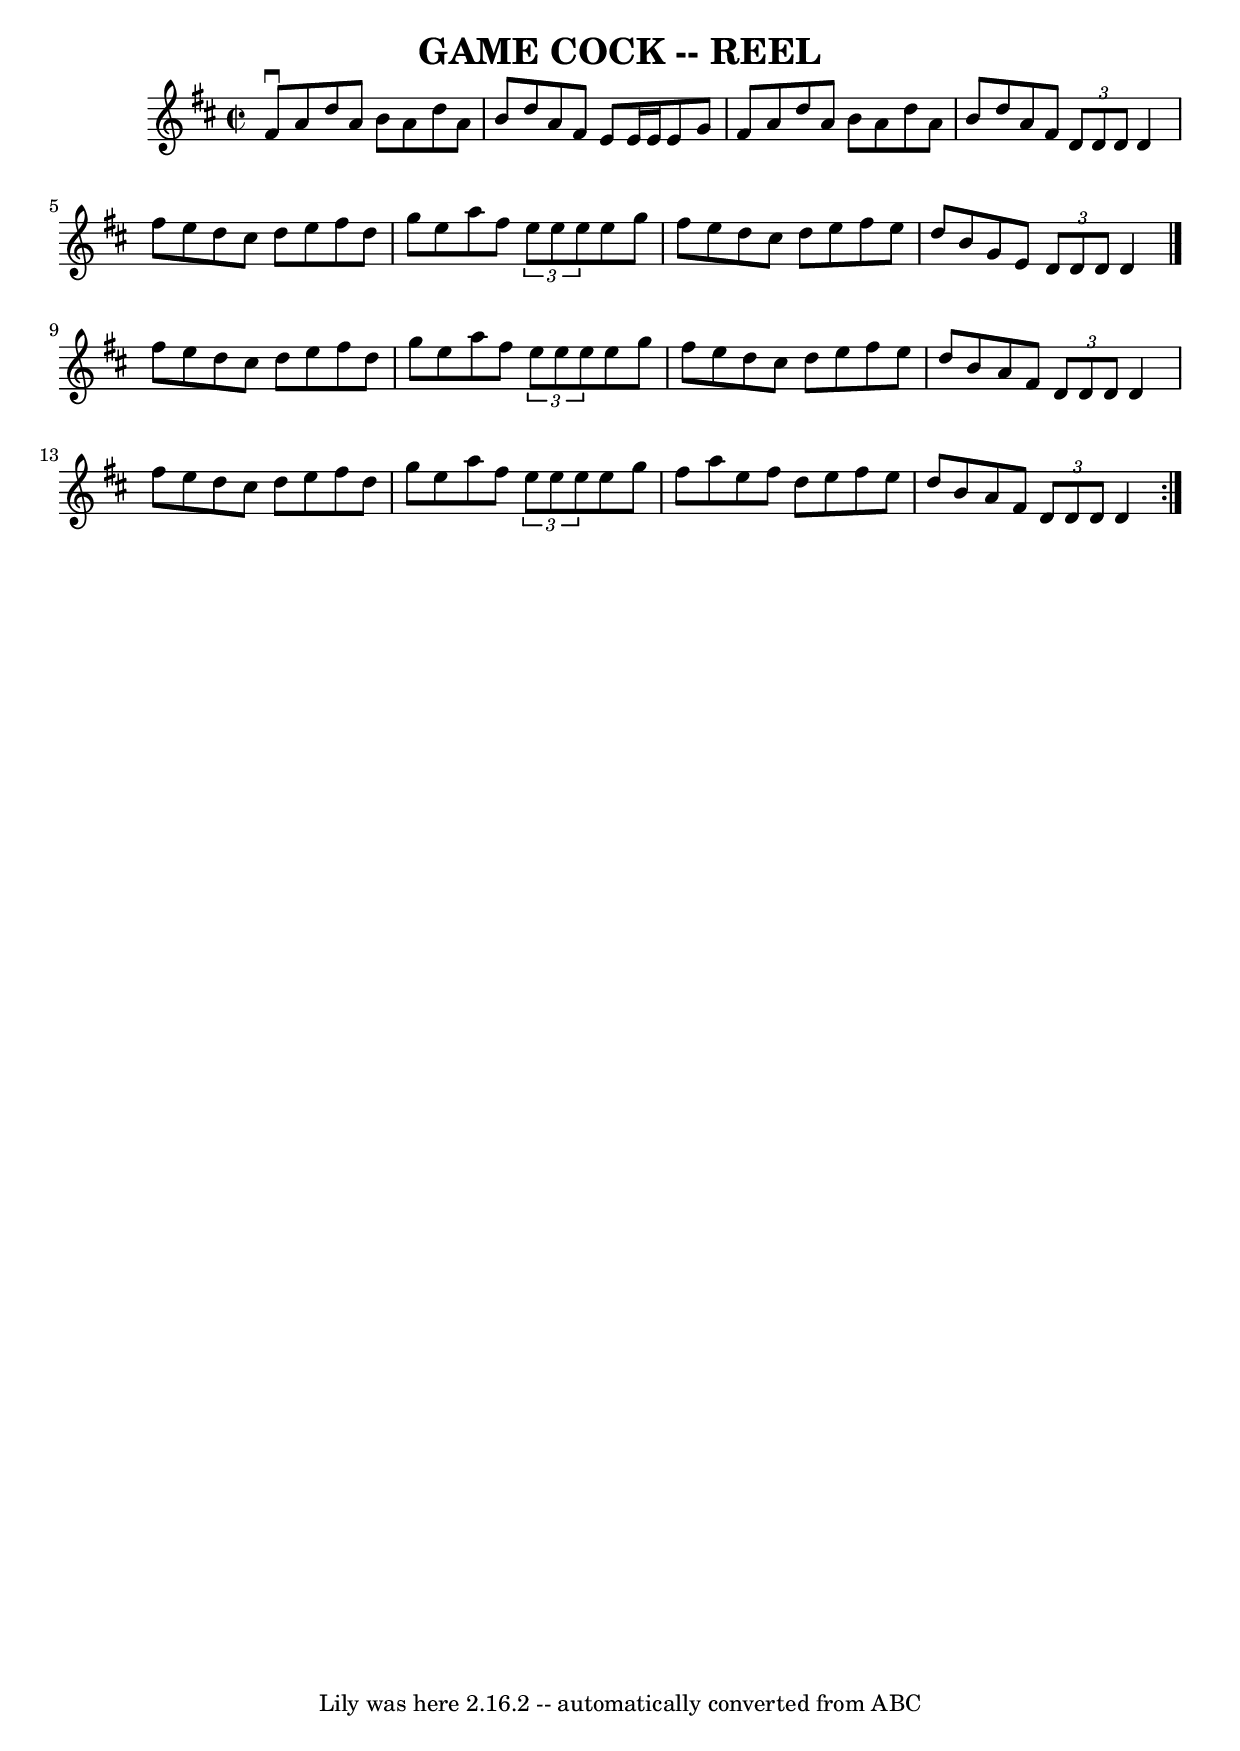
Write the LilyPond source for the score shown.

\version "2.16.2"
\include "Mammoth.ily"
\header {
  %% book = "Ryan's Mammoth Collection of Fiddle Tunes"
  crossRefNumber = "1"
  footnotes = ""
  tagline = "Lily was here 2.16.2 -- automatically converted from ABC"
  title = "GAME COCK -- REEL"

}
voicedefault =  {



  \repeat volta 2 {

    \override Staff.TimeSignature #'style = #'C
    \time 2/2 
    \key d \major
    fis'8^\downbow a'8 d''8 a'8 b'8 a'8   
    d''8 a'8    |
    b'8 d''8 a'8 fis'8 e'8 e'16 e'16   
    e'8 g'8    |
    fis'8 a'8 d''8 a'8 b'8 a'8 d''8    
    a'8    |
    b'8 d''8 a'8 fis'8    \times 2/3 { d'8 d'8    
				       d'8  
				     } d'4    |
    fis''8 e''8 d''8 cis''8 d''8 e''8   
    fis''8 d''8    |
    g''8 e''8 a''8 fis''8    \times 2/3 {   
      e''8 e''8 e''8  
    } e''8 g''8    |
    fis''8 e''8 d''8    
    cis''8 d''8 e''8 fis''8 e''8    |
    d''8 b'8 g'8    
    e'8    \times 2/3 { d'8 d'8 d'8  
		      } d'4    \bar "|." fis''8    
    e''8 d''8 cis''8 d''8 e''8 fis''8 d''8    |
    g''8    
    e''8 a''8 fis''8    \times 2/3 { e''8 e''8 e''8  
				   } e''8 g''8  |
    fis''8 e''8 d''8 cis''8 d''8 e''8 fis''8    
    e''8    |
    d''8 b'8 a'8 fis'8    \times 2/3 { d'8 d'8    
				       d'8  
				     } d'4    |
    fis''8 e''8 d''8 cis''8 d''8 e''8   
    fis''8 d''8    |
    g''8 e''8 a''8 fis''8    \times 2/3 {   
      e''8 e''8 e''8  
    } e''8 g''8    |
    fis''8 a''8 e''8    
    fis''8 d''8 e''8 fis''8 e''8    |
    d''8 b'8 a'8    
    fis'8    \times 2/3 { d'8 d'8 d'8  
			} d'4    
  }   

}

\score{
  <<

    \context Staff="default"
    {
      \voicedefault 
      
    }

  >>
  \layout {
    
  }
  \midi {
  }

}
